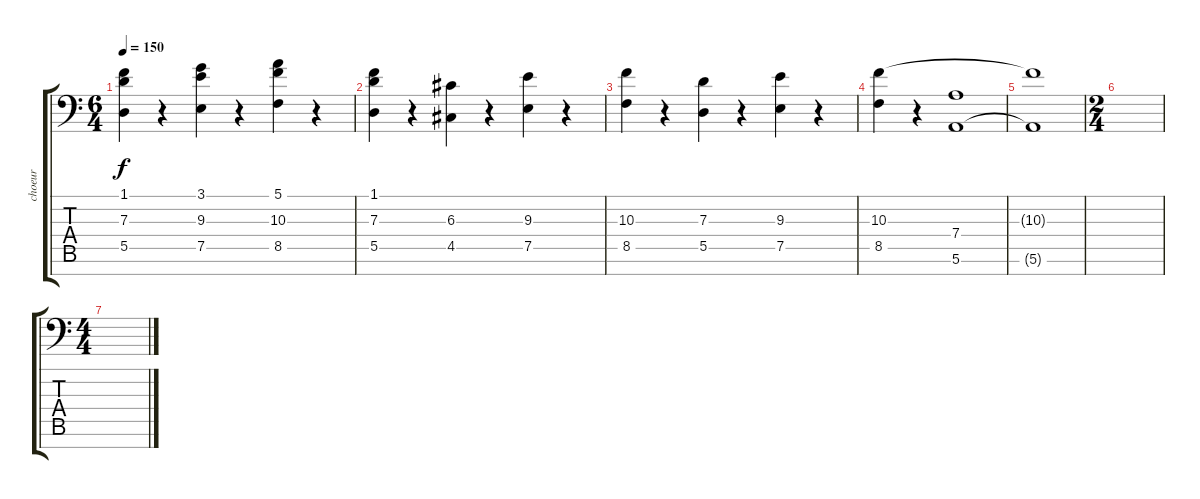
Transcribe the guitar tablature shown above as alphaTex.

\track ("choeur" "choeur") {instrument choiraahs}
\staff {score tabs}
\tuning (E4 B3 G3 D3 A2 E2 C-1) {hide}
\ts (6 4)
\tempo 150
\clef f4
\ks c
(1.1 7.3 5.5).4{dy f} r.4 (3.1 9.3 7.5).4 r.4 (5.1 10.3 8.5).4 r.4 |
(1.1 7.3 5.5).4 r.4 (6.3 4.5).4 r.4 (9.3 7.5).4 r.4 |
(10.3 8.5).4 r.4 (7.3 5.5).4 r.4 (9.3 7.5).4 r.4 |
(10.3 8.5).4 r.4 (7.4 5.6).1 |
(10.3{t} 5.6{t}).1 |
\ts (2 4)
|
\ts (4 4)
